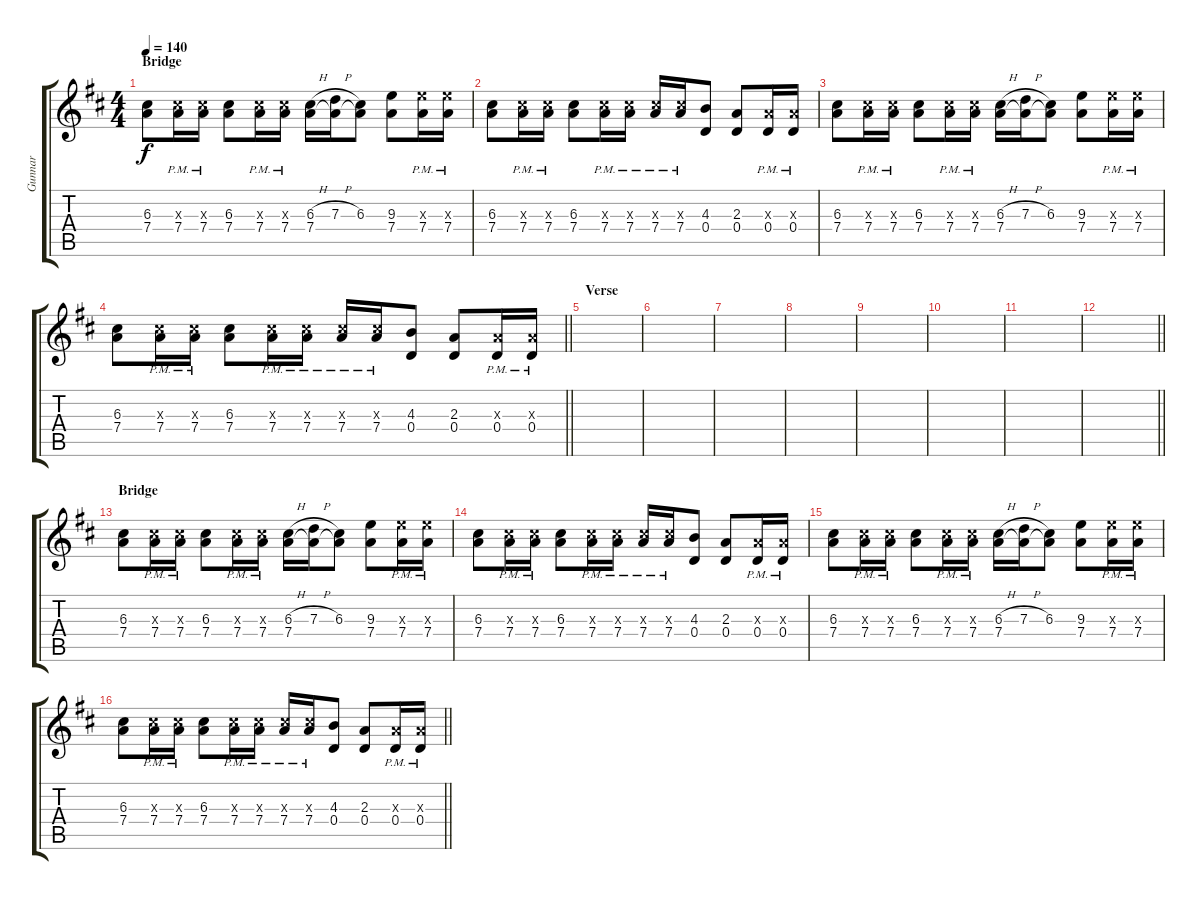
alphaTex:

\track ("Gunnar" "Gunnar") {instrument distortionguitar}
\staff {score tabs}
\tuning (E4 B3 G3 D3 A2 E2) {hide}
\ts (4 4)
\section ("" "Bridge")
\tempo 140
\clef g2
\ks d
(6.3 7.4).8{dy f} (6.3{pm x} 7.4{pm}).16 (6.3{pm x} 7.4{pm}).16 (6.3 7.4).8 (6.3{pm x} 7.4{pm}).16 (6.3{pm x} 7.4{pm}).16 (6.3{h} 7.4).16 (7.3{h} 7.4{t}).16 (6.3 7.4{t}).8 (9.3 7.4).8 (9.3{x} 7.4{pm}).16 (9.3{x} 7.4{pm}).16 |
(6.3 7.4).8 (6.3{pm x} 7.4{pm}).16 (6.3{pm x} 7.4{pm}).16 (6.3 7.4).8 (6.3{pm x} 7.4{pm}).16 (6.3{pm x} 7.4{pm}).16 (6.3{x} 7.4{pm}).16 (6.3{x} 7.4{pm}).16 (4.3 0.4).8 (2.3 0.4).8 (2.3{x} 0.4{pm}).16 (2.3{x} 0.4{pm}).16 |
(6.3 7.4).8 (6.3{pm x} 7.4{pm}).16 (6.3{pm x} 7.4{pm}).16 (6.3 7.4).8 (6.3{pm x} 7.4{pm}).16 (6.3{pm x} 7.4{pm}).16 (6.3{h} 7.4).16 (7.3{h} 7.4{t}).16 (6.3 7.4{t}).8 (9.3 7.4).8 (9.3{x} 7.4{pm}).16 (9.3{x} 7.4{pm}).16 |
\barLineRight lightlight
(6.3 7.4).8 (6.3{pm x} 7.4{pm}).16 (6.3{pm x} 7.4{pm}).16 (6.3 7.4).8 (6.3{pm x} 7.4{pm}).16 (6.3{pm x} 7.4{pm}).16 (6.3{x} 7.4{pm}).16 (6.3{x} 7.4{pm}).16 (4.3 0.4).8 (2.3 0.4).8 (2.3{x} 0.4{pm}).16 (2.3{x} 0.4{pm}).16 |
\section ("" "Verse")
|
|
|
|
|
|
|
\barLineRight lightlight
|
\section ("" "Bridge")
(6.3 7.4).8 (6.3{pm x} 7.4{pm}).16 (6.3{pm x} 7.4{pm}).16 (6.3 7.4).8 (6.3{pm x} 7.4{pm}).16 (6.3{pm x} 7.4{pm}).16 (6.3{h} 7.4).16 (7.3{h} 7.4{t}).16 (6.3 7.4{t}).8 (9.3 7.4).8 (9.3{x} 7.4{pm}).16 (9.3{x} 7.4{pm}).16 |
(6.3 7.4).8 (6.3{pm x} 7.4{pm}).16 (6.3{pm x} 7.4{pm}).16 (6.3 7.4).8 (6.3{pm x} 7.4{pm}).16 (6.3{pm x} 7.4{pm}).16 (6.3{x} 7.4{pm}).16 (6.3{x} 7.4{pm}).16 (4.3 0.4).8 (2.3 0.4).8 (2.3{x} 0.4{pm}).16 (2.3{x} 0.4{pm}).16 |
(6.3 7.4).8 (6.3{pm x} 7.4{pm}).16 (6.3{pm x} 7.4{pm}).16 (6.3 7.4).8 (6.3{pm x} 7.4{pm}).16 (6.3{pm x} 7.4{pm}).16 (6.3{h} 7.4).16 (7.3{h} 7.4{t}).16 (6.3 7.4{t}).8 (9.3 7.4).8 (9.3{x} 7.4{pm}).16 (9.3{x} 7.4{pm}).16 |
\barLineRight lightlight
(6.3 7.4).8 (6.3{pm x} 7.4{pm}).16 (6.3{pm x} 7.4{pm}).16 (6.3 7.4).8 (6.3{pm x} 7.4{pm}).16 (6.3{pm x} 7.4{pm}).16 (6.3{x} 7.4{pm}).16 (6.3{x} 7.4{pm}).16 (4.3 0.4).8 (2.3 0.4).8 (2.3{x} 0.4{pm}).16 (2.3{x} 0.4{pm}).16
